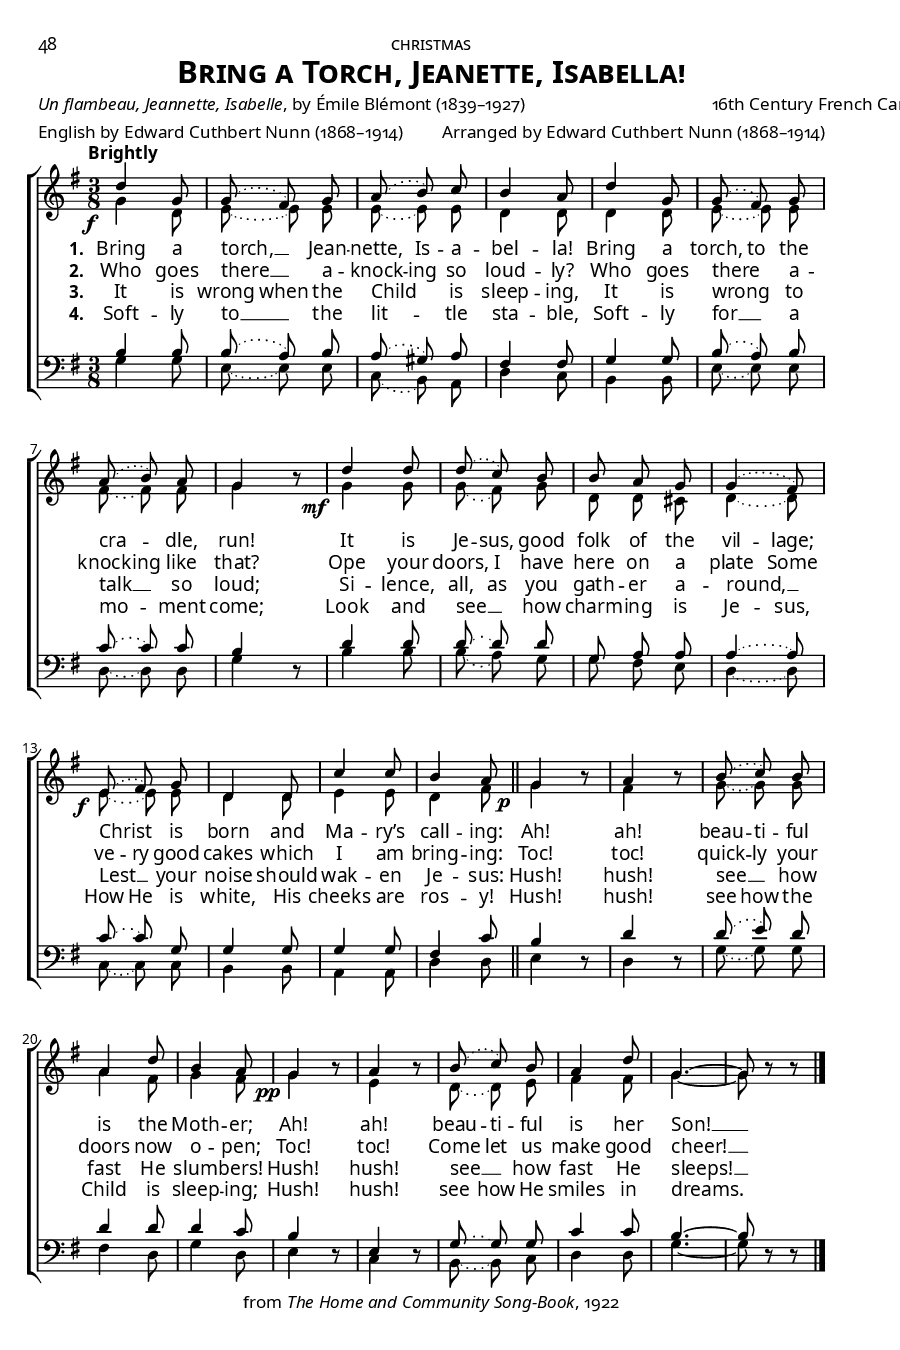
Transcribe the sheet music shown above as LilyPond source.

\version "2.14.2"
\include "../util.ly"
\header {
  title = \markup{\override #'(font-name . "Garamond Premier Pro Semibold"){ \abs-fontsize #15 \smallCapsOldStyle"Bring a Torch, Jeanette, Isabella!"}}
  poet = \markup\concat{\italic"Un flambeau, Jeannette, Isabelle" \oldStyleNum", by Émile Blémont (1839–1927)"}
  meter = \markup\oldStyleNum"English by Edward Cuthbert Nunn (1868–1914)"
  composer = \markup\concat{\oldStyleNum"16th Century French Carol"}
  arranger = \markup\oldStyleNum"Arranged by Edward Cuthbert Nunn (1868–1914)"
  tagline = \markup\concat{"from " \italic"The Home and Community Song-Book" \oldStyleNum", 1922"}
}
\paper {
  paper-height = 9\in
  paper-width = 6\in
  indent = 0\in
  %system-system-spacing = #'((basic-distance . 10) (padding . 0))
  system-system-spacing =
    #'((basic-distance . 0)
       (minimum-distance . 0)
       (padding . -5)
       (stretchability . 100))
  ragged-last-bottom = ##f
  ragged-bottom = ##f
  two-sided = ##t
  inner-margin = 0.5\in
  outer-margin = 0.25\in
  top-margin = 0.25\in
  bottom-margin = 0.25\in
  first-page-number = #048
  print-first-page-number = ##t
  headerLine = \markup{\override #'(font-name . "Garamond Premier Pro") \smallCapsOldStyle"christmas"}
  oddHeaderMarkup = \markup\fill-line{
     \override #'(font-name . "Garamond Premier Pro")\abs-fontsize #8.5
     \combine 
        \fill-line{"" \on-the-fly #print-page-number-check-first
        \oldStylePageNum""
        }
        \fill-line{\headerLine}
  }
  evenHeaderMarkup = \markup {
     \override #'(font-name . "Garamond Premier Pro")\abs-fontsize #8.5
     \combine
        \on-the-fly #print-page-number-check-first
        \oldStylePageNum""
        \fill-line{\headerLine}
  }
}
#(set-global-staff-size 15) \paper{ #(define fonts (make-pango-font-tree "GoudyOlSt BT" "Garamond Premier Pro" "Garamond Premier Pro" (/ 15 20))) }
global = {
  \key g \major
  \time 3/8
  %\override DynamicLineSpanner #'staff-padding = #0.0
  %\override DynamicLineSpanner #'Y-extent = #'(0 . 0)
  \slurDotted
  \tieDotted
}

sopMusic = \relative c'' {
  \tempo "Brightly"
  \override DynamicText #'X-offset = #-4
  d4_\f g,8 ||
  \slurDotted g\noBeam( fis\noBeam)  g |
  a\noBeam( b\noBeam) c |
  b4 a8 |
  
  d4 g,8 |
  \slurDotted g\noBeam( fis\noBeam)  g | \break
  a\noBeam( b\noBeam) a |
  g4 b8\rest |
  
  \once\override DynamicText #'X-offset = #-5
  d4_\mf d8 |
  d8\noBeam( c\noBeam) b |
  b\noBeam a\noBeam g | 
  \slurDotted g4( fis8) | \break
  
  \once\override DynamicText #'X-offset = #-3
  e_\f\noBeam( fis\noBeam) g |
  d4 d8 |
  c'4 c8 |
  b4 a8 \bar "||"
  
  g4_\p b8\rest |
  a4 b8\rest | 
  \slurDotted b8\noBeam( c\noBeam) b | \break
  a4 d8 |
  b4 a8 |
  
  g4_\pp b8\rest |
  a4 b8\rest |
  b\noBeam( c\noBeam) b |
  a4 d8 |
  \tieSolid
  g,4.~ |
  g8 b\rest b\rest \bar "|."
}
sopWords = \lyricmode {
  
}

altoMusic = \relative c'' {
  g4 d8 |
  \slurDotted e\noBeam~ e\noBeam e |
  e\noBeam~ e\noBeam e |
  d4 d8 |
  
  d4 d8 |
  \slurDotted e\noBeam~ e\noBeam e |
  
  
  fis8\noBeam~ fis\noBeam fis8 |
  g4 s8 |
  
  g4 g8 |
  g\noBeam( fis\noBeam) g |
  d\noBeam d\noBeam cis |
  d4~ d8 |
  
  
  e8\noBeam~ e\noBeam e |
  d4 d8 |
  e4 e8 |
  d4 fis8 |
  
  g4 s8 |
  fis4 s8 |
  g\noBeam~ g\noBeam g |
  
  
  a4 fis8 |
  g4 fis8 |
  
  g4 s8 |
  e4 s8 |
  d\noBeam~ d\noBeam e |
  fis4 fis8 |
  \tieSolid
  g4.~ |
  g8 s4 \bar "|."
}
altoWords = \lyricmode {
  \dropLyricsV
  \set stanza = #"1. "
  \set ignoreMelismata = ##t
  Bring a torch, __ _ Jean -- nette, Is -- a -- bel -- la!
  Bring a torch, to the cra -- _ dle, run!
  It is Je -- sus, good folk of the vil -- lage;
  Christ _ is born and Ma -- ry’s call -- ing:
  Ah! ah! beau -- ti -- ful is the Moth -- er;
  Ah! ah! beau -- ti -- ful is her Son! __ _
}
altoWordsII = \lyricmode {
  \dropLyricsV
  \set stanza = #"2. "
  \set ignoreMelismata = ##t
  Who goes there __ _ a -- knock -- ing so loud -- ly?
  Who goes there _ a -- knock -- ing like that?
  Ope your doors, I have here on a plate
  Some ve -- ry good cakes which I am bring -- ing:
  Toc! toc! quick -- ly your doors now o -- pen;
  Toc! toc! Come let us make good cheer! __ _
}
altoWordsIII = \lyricmode {
  \dropLyricsV
  \set stanza = #"3. "
  \set ignoreMelismata = ##t
  It is wrong when the Child _ is sleep -- ing,
  It is wrong _ to talk __ _ so loud;
  Si -- lence, all, as you gath -- er a -- round, __ _
  Lest __ _ your noise should wak -- en Je -- sus:
  Hush! hush! see __ _ how fast He slum -- bers!
  Hush! hush! see __ _ how fast He sleeps! __ _
}
altoWordsIV = \lyricmode {
  \dropLyricsV
  \set stanza = #"4. "
  \set ignoreMelismata = ##t
  Soft -- ly to __ _ the lit -- _ tle sta -- ble,
  Soft -- ly for __ _ a mo -- _ ment come;
  Look and see __ _ how charm -- ing is Je -- sus,
  How He is white, His cheeks are ros -- y!
  Hush! hush! see how the Child is sleep -- ing;
  Hush! hush! see how He smiles in dreams.
%8.5x11 __
  _
}

tenorMusic = \relative c' {
  \override DynamicText #'X-offset = #-4
  b4 b8 |
  \slurDotted b8\noBeam( a\noBeam) b |
  a\noBeam( gis\noBeam) a |
  fis4 fis8 |
  
  g4 g8 |
  b8\noBeam( a\noBeam) b |
  
  
  c\noBeam~ c\noBeam c |
  b4 s8 |
  
  d4 d8 |
  d\noBeam~ d\noBeam d\noBeam |
  g,\noBeam a\noBeam a |
  a4~ a8 |
  
  
  c\noBeam~ c\noBeam g |
  g4 g8 |
  g4 g8 |
  fis4 c'8 |
  
  b4 s8 |
  d4 s8 |
  d8\noBeam( e\noBeam) d |
  
  
  d4 d8 |
  d4 c8 |
  
  b4 s8 |
  e,4 s8 |
  g8\noBeam~ g\noBeam g |
  c4 c8 |
  \tieSolid
  b4.~ |
  b8 s4 \bar "|."
  
}
tenorWords = \lyricmode {

}

bassMusic = \relative c' {
  g4 g8 |
  \slurDotted e8\noBeam~ e\noBeam e |
  c\noBeam( b\noBeam) a |
  d4 c8 |
  
  b4 b8 |
  e8\noBeam~ e\noBeam e |
  
  
  d\noBeam~ d\noBeam d |
  g4 d8\rest |
  
  b'4 b8 |
  b\noBeam( a\noBeam) g |
  g\noBeam fis\noBeam e |
  d4~ d8 |
  
  
  c\noBeam~ c\noBeam c |
  b4 b8 |
  a4 a8 |
  d4 d8 |
  
  e4 d8\rest |
  d4 d8\rest |
  g\noBeam~ g\noBeam g |
  
  
  fis4 d8 |
  g4 d8 |
  
  e4 d8\rest |
  c4 d8\rest |
  b\noBeam~ b\noBeam c |
  d4 d8 |
  \tieSolid
  g4.~ |
  g8 d\rest d\rest \bar "|."
}
bassWords = \lyricmode {

}

\score {
  <<
   \new ChoirStaff <<
%    \new Lyrics = sopranos \with { \override VerticalAxisGroup #'nonstaff-relatedstaff-spacing = #'((basic-distance . 1)) }
    \new Staff = women <<
      \new Voice = "sopranos" { \voiceOne << \global \sopMusic >> }
      \new Voice = "altos" { \voiceTwo << \global \altoMusic >> }
    >>
    \new Lyrics \with { alignAboveContext = #"women" \override VerticalAxisGroup #'nonstaff-relatedstaff-spacing = #'((basic-distance . 1))} \lyricsto "sopranos" \sopWords
    \new Lyrics = "altosIV"  \with { alignBelowContext = #"women" 
      %\override VerticalAxisGroup #'nonstaff-relatedstaff-spacing = #'((basic-distance . 1))
      } \lyricsto "sopranos" \altoWordsIV
    \new Lyrics = "altosIII"  \with { alignBelowContext = #"women" 
      %\override VerticalAxisGroup #'nonstaff-relatedstaff-spacing = #'((basic-distance . 1))
      } \lyricsto "sopranos" \altoWordsIII
    \new Lyrics = "altosII"  \with { alignBelowContext = #"women" 
      %\override VerticalAxisGroup #'nonstaff-relatedstaff-spacing = #'((basic-distance . 1))
      } \lyricsto "sopranos" \altoWordsII
    \new Lyrics = "altos"  \with { alignBelowContext = #"women" 
      %\override VerticalAxisGroup #'nonstaff-relatedstaff-spacing = #'((basic-distance . 1))
      } \lyricsto "sopranos" \altoWords
   \new Staff = men <<
      \clef bass
      \new Voice = "tenors" { \voiceOne << \global \tenorMusic >> }
      \new Voice = "basses" { \voiceTwo << \global \bassMusic >> }
    >>
    \new Lyrics \with { alignAboveContext = #"men" \override VerticalAxisGroup #'nonstaff-relatedstaff-spacing = #'((basic-distance . 1)) } \lyricsto "tenors" \tenorWords
    \new Lyrics \with { alignBelowContext = #"men" \override VerticalAxisGroup #'nonstaff-relatedstaff-spacing = #'((basic-distance . 1)) } \lyricsto "basses" \bassWords
  >>
%    \new PianoStaff << \new Staff { \new Voice { \pianoRH } } \new Staff { \clef "bass" \pianoLH } >>
  >>
  \layout {
    \context {
      \Score
      %\override SpacingSpanner #'base-shortest-duration = #(ly:make-moment 1 8)
      %\override SpacingSpanner #'common-shortest-duration = #(ly:make-moment 1 4)
    }
    \context {
      % Remove all empty staves
      % \Staff \RemoveEmptyStaves \override VerticalAxisGroup #'remove-first = ##t
    }
  }
}
